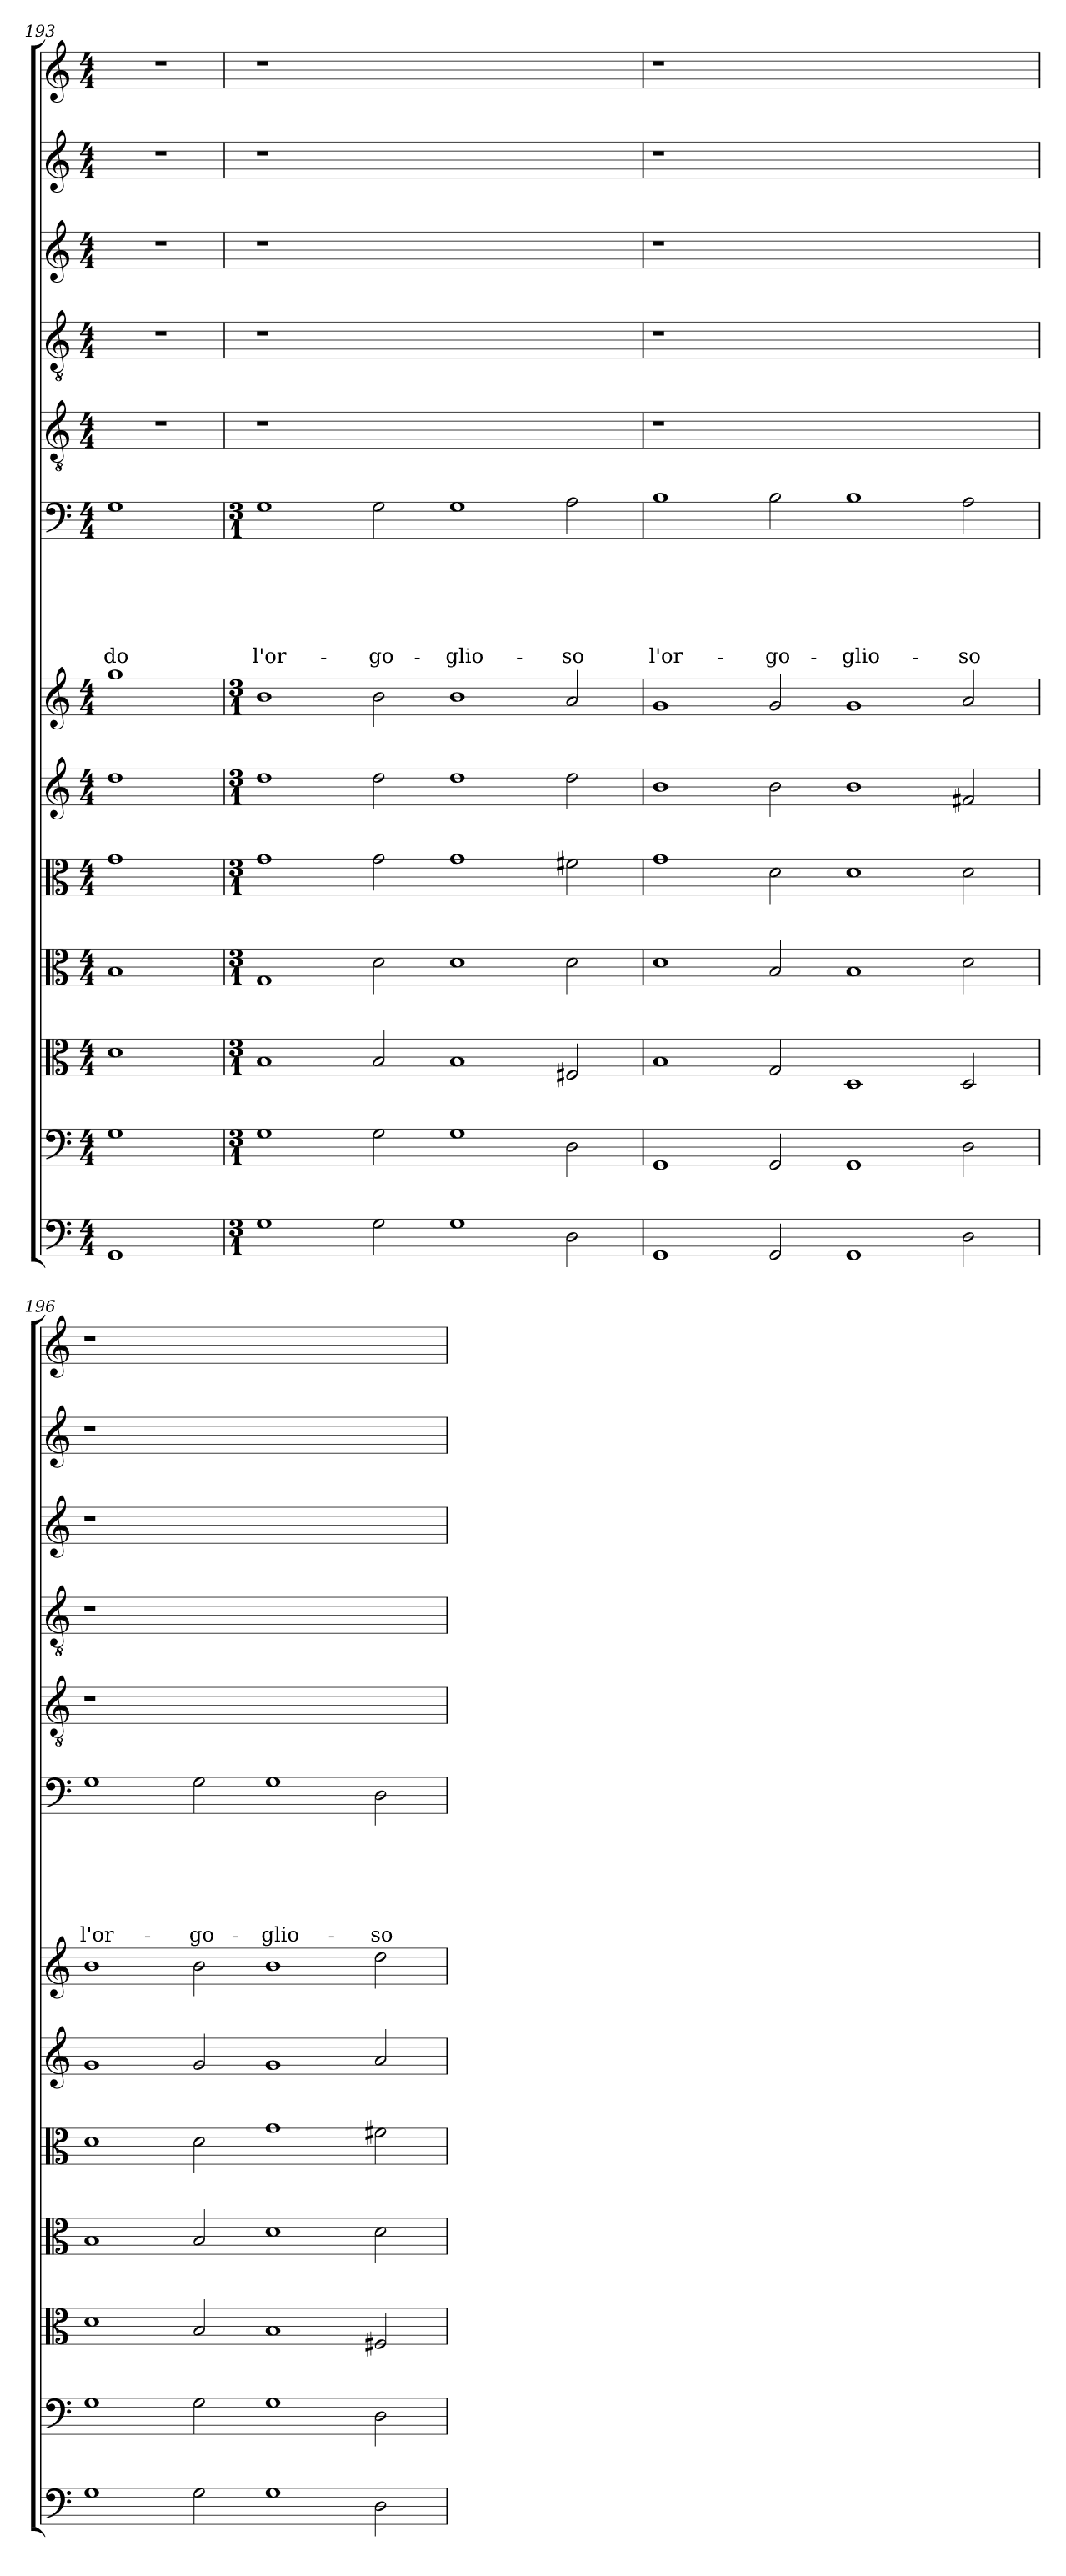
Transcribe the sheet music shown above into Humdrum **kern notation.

**kern	**kern	**kern	**kern	**kern	**kern	**kern	**kern	**text	**text	**text	**text	**text	**text	**kern	**kern	**kern	**kern	**kern
*part13	*part12	*part11	*part10	*part9	*part8	*part7	*part6	*part6	*part6	*part6	*part6	*part6	*part6	*part5	*part4	*part3	*part2	*part1
*staff13	*staff12	*staff11	*staff10	*staff9	*staff8	*staff7	*staff6	*staff6	*staff6	*staff6	*staff6	*staff6	*staff6	*staff5	*staff4	*staff3	*staff2	*staff1
*clefF4	*clefF4	*clefC3	*clefC3	*clefC3	*clefG2	*clefG2	*clefF4	*	*	*	*	*	*	*clefGv2	*clefGv2	*clefG2	*clefG2	*clefG2
*k[]	*k[]	*k[]	*k[]	*k[]	*k[]	*k[]	*k[]	*	*	*	*	*	*	*k[]	*k[]	*k[]	*k[]	*k[]
*C:	*C:	*C:	*C:	*C:	*C:	*C:	*C:	*	*	*	*	*	*	*C:	*C:	*C:	*C:	*C:
*M4/4	*M4/4	*M4/4	*M4/4	*M4/4	*M4/4	*M4/4	*M4/4	*	*	*	*	*	*	*M4/4	*M4/4	*M4/4	*M4/4	*M4/4
=193	=193	=193	=193	=193	=193	=193	=193	=193	=193	=193	=193	=193	=193	=193	=193	=193	=193	=193
!	!	!	!	!	!	!	!	!	!	!	!	!	!LO:LY:b	!	!	!	!	!
1GG	1G	1d	1B	1g	1dd	1gg	1G	.	.	.	.	.	-do	1r	1r	1r	1r	1r
=194	=194	=194	=194	=194	=194	=194	=194	=194	=194	=194	=194	=194	=194	=194	=194	=194	=194	=194
*M3/1	*M3/1	*M3/1	*M3/1	*M3/1	*M3/1	*M3/1	*M3/1	*	*	*	*	*	*	*	*	*	*	*
!	!	!	!	!	!	!	!	!	!	!	!	!	!LO:LY:b	!	!	!	!	!
1G	1G	1B	1G	1g	1dd	1b	1G	.	.	.	.	.	l'or-	1r	1r	1r	1r	1r
!	!	!	!	!	!	!	!	!	!	!	!	!	!LO:LY:b	!	!	!	!	!
2G\	2G\	2B/	2d\	2g\	2dd\	2b\	2G\	.	.	.	.	.	-go-	0ryy	0ryy	0ryy	0ryy	0ryy
!	!	!	!	!	!	!	!	!	!	!	!	!	!LO:LY:b	!	!	!	!	!
1G	1G	1B	1d	1g	1dd	1b	1G	.	.	.	.	.	-glio-	.	.	.	.	.
!	!	!	!	!	!	!	!	!	!	!	!	!	!LO:LY:b	!	!	!	!	!
2D\	2D\	2F#X/	2d\	2f#X\	2dd\	2a/	2A\	.	.	.	.	.	-so	.	.	.	.	.
=195	=195	=195	=195	=195	=195	=195	=195	=195	=195	=195	=195	=195	=195	=195	=195	=195	=195	=195
!	!	!	!	!	!	!	!	!	!	!	!	!	!LO:LY:b	!	!	!	!	!
1GG	1GG	1B	1d	1g	1b	1g	1B	.	.	.	.	.	l'or-	1r	1r	1r	1r	1r
!	!	!	!	!	!	!	!	!	!	!	!	!	!LO:LY:b	!	!	!	!	!
2GG/	2GG/	2G/	2B/	2d\	2b\	2g/	2B\	.	.	.	.	.	-go-	0ryy	0ryy	0ryy	0ryy	0ryy
!	!	!	!	!	!	!	!	!	!	!	!	!	!LO:LY:b	!	!	!	!	!
1GG	1GG	1D	1B	1d	1b	1g	1B	.	.	.	.	.	-glio-	.	.	.	.	.
!	!	!	!	!	!	!	!	!	!	!	!	!	!LO:LY:b	!	!	!	!	!
2D\	2D\	2D/	2d\	2d\	2f#X/	2a/	2A\	.	.	.	.	.	-so	.	.	.	.	.
=196	=196	=196	=196	=196	=196	=196	=196	=196	=196	=196	=196	=196	=196	=196	=196	=196	=196	=196
!	!	!	!	!	!	!	!	!	!	!	!	!	!LO:LY:b	!	!	!	!	!
1G	1G	1d	1B	1d	1g	1b	1G	.	.	.	.	.	l'or-	1r	1r	1r	1r	1r
!	!	!	!	!	!	!	!	!	!	!	!	!	!LO:LY:b	!	!	!	!	!
2G\	2G\	2B/	2B/	2d\	2g/	2b\	2G\	.	.	.	.	.	-go-	0ryy	0ryy	0ryy	0ryy	0ryy
!	!	!	!	!	!	!	!	!	!	!	!	!	!LO:LY:b	!	!	!	!	!
1G	1G	1B	1d	1g	1g	1b	1G	.	.	.	.	.	-glio-	.	.	.	.	.
!	!	!	!	!	!	!	!	!	!	!	!	!	!LO:LY:b	!	!	!	!	!
2D\	2D\	2F#X/	2d\	2f#X\	2a/	2dd\	2D\	.	.	.	.	.	-so	.	.	.	.	.
=	=	=	=	=	=	=	=	=	=	=	=	=	=	=	=	=	=	=
*-	*-	*-	*-	*-	*-	*-	*-	*-	*-	*-	*-	*-	*-	*-	*-	*-	*-	*-
